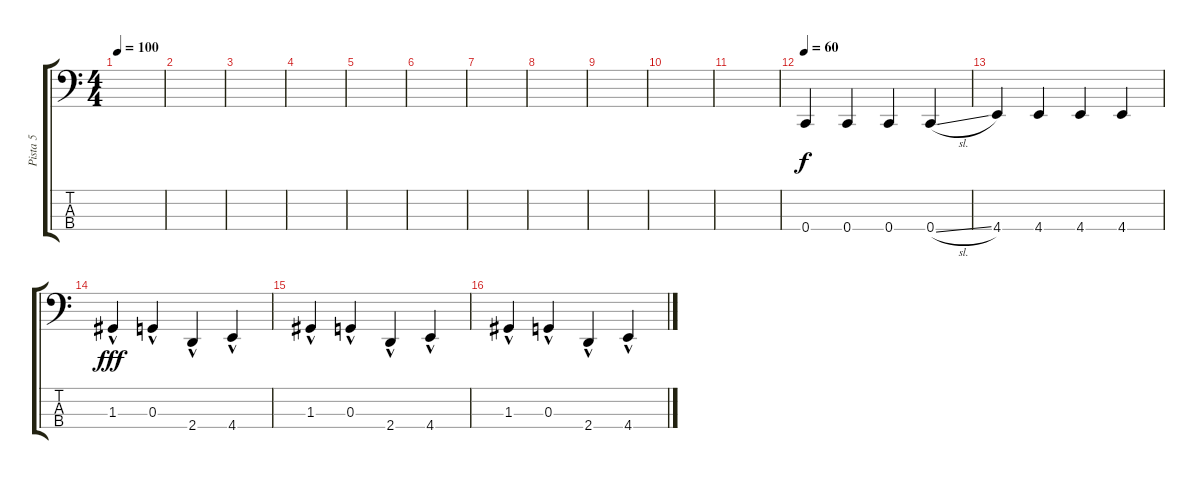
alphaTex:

\track ("Pista 5" "Pista 5") {instrument electricbassfinger}
\staff {score tabs}
\tuning (F2 C2 G1 C1) {hide}
\ts (4 4)
\tempo 100
\clef f4
\ks c
|
|
|
|
|
|
|
|
|
|
|
\tempo 60
0.4.4 0.4.4 0.4.4 0.4{sl}.4 |
4.4.4 4.4.4 4.4.4 4.4.4 |
1.3{hac}.4{dy fff} 0.3{hac}.4 2.4{hac}.4 4.4{hac}.4 |
1.3{hac}.4 0.3{hac}.4 2.4{hac}.4 4.4{hac}.4 |
1.3{hac}.4 0.3{hac}.4 2.4{hac}.4 4.4{hac}.4
